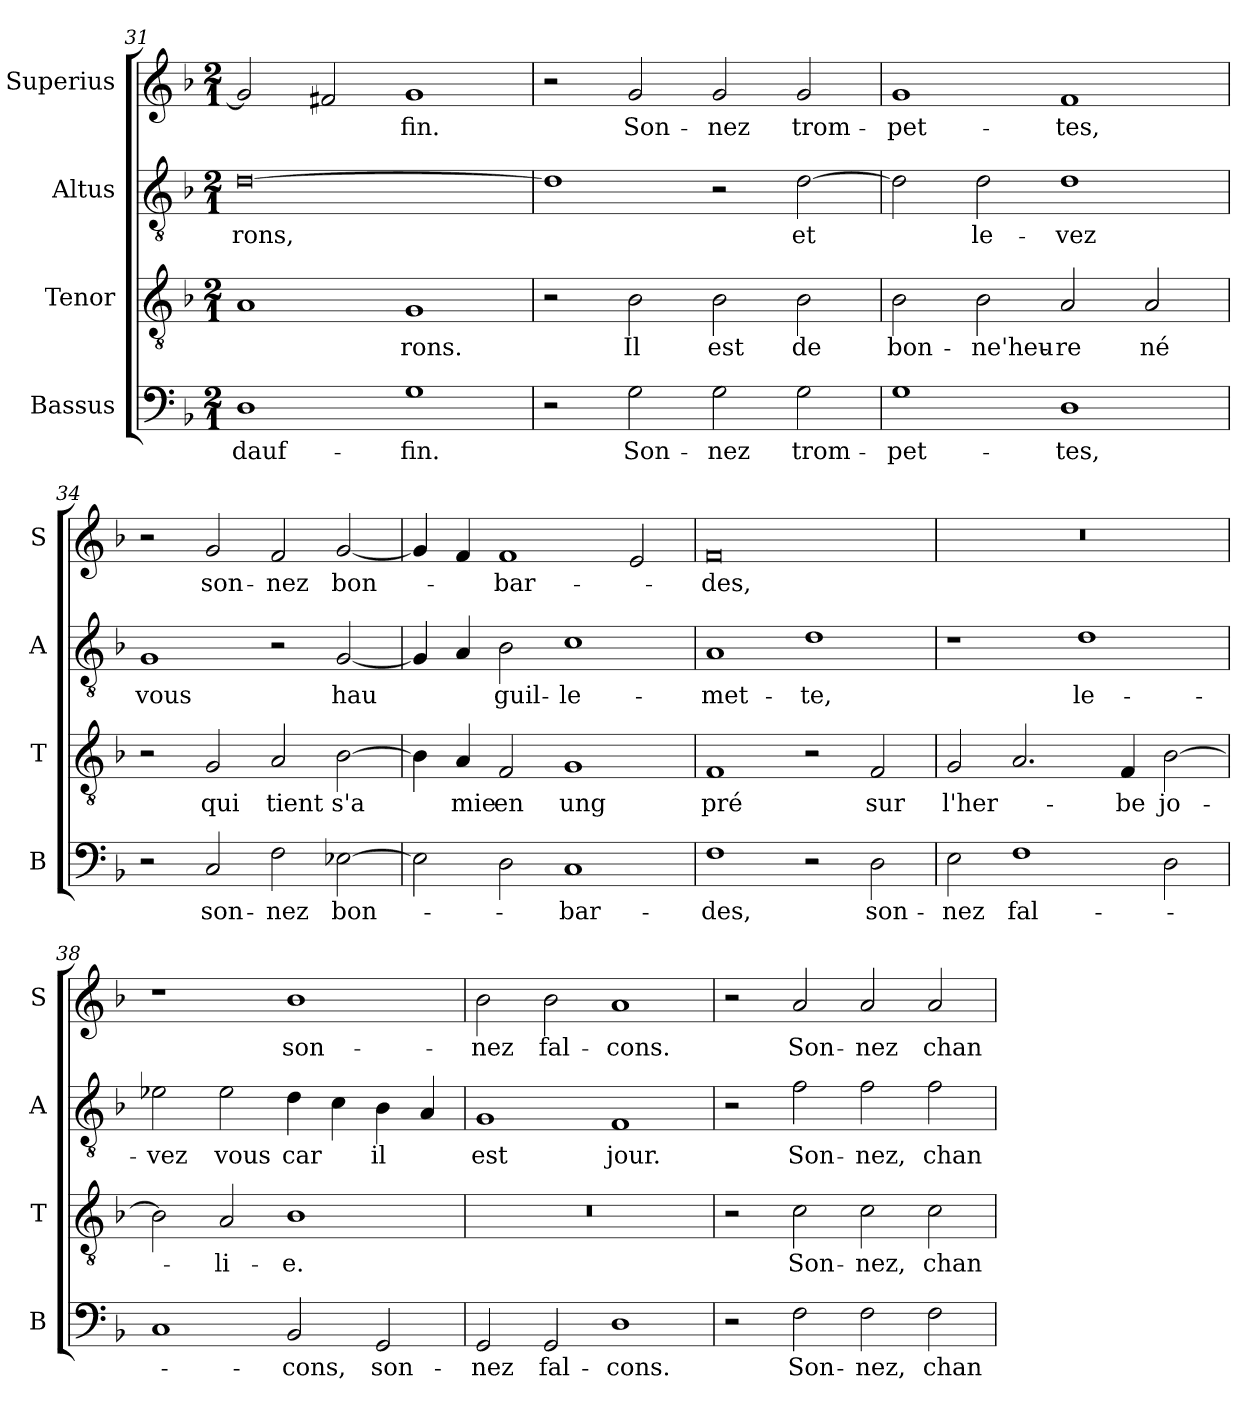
**kern	**text	**kern	**text	**kern	**text	**kern	**text
*part4	*part4	*part3	*part3	*part2	*part2	*part1	*part1
*staff4	*staff4	*staff3	*staff3	*staff2	*staff2	*staff1	*staff1
*I"Bassus	*	*I"Tenor	*	*I"Altus	*	*I"Superius	*
*I'B	*	*I'T	*	*I'A	*	*I'S	*
*clefF4	*	*clefGv2	*	*clefGv2	*	*clefG2	*
*k[b-]	*	*k[b-]	*	*k[b-]	*	*k[b-]	*
*M2/1	*	*M2/1	*	*M2/1	*	*M2/1	*
=31	=31	=31	=31	=31	=31	=31	=31
!	!LO:LY:i	!	!	!	!	!	!
1D	dauf-	1A	.	[0d	-rons,	2g]	.
.	.	.	.	.	.	2f#X	.
!	!LO:LY:i	!	!	!	!	!	!
1G	-fin.	1G	-rons.	.	.	1g	-fin.
=32	=32	=32	=32	=32	=32	=32	=32
2r	.	2r	.	1d]	.	2r	.
!	!LO:LY:i	!	!	!	!	!	!
2G	Son-	2B-	Il	.	.	2g	Son-
!	!LO:LY:i	!	!	!	!	!	!
2G	-nez	2B-	est	2r	.	2g	-nez
!	!LO:LY:i	!	!	!	!	!	!
2G	trom-	2B-	de	[2d	et	2g	trom-
=33	=33	=33	=33	=33	=33	=33	=33
!	!LO:LY:i	!	!	!	!	!	!
1G	-pet-	2B-	bon-	2d]	.	1g	-pet-
.	.	2B-	-ne'heu-	2d	le-	.	.
!	!LO:LY:i	!	!	!	!	!	!
1D	-tes,	2A	-re	1d	-vez	1f	-tes,
.	.	2A	né	.	.	.	.
=34	=34	=34	=34	=34	=34	=34	=34
2r	.	2r	.	1G	vous	2r	.
!	!LO:LY:i	!	!	!	!	!	!
2C	son-	2G	qui	.	.	2g	son-
!	!LO:LY:i	!	!	!	!	!	!
2F	-nez	2A	tient	2r	.	2f	-nez
!	!LO:LY:i	!	!	!	!	!	!
[2E-X	bon-	[2B-	s'a	[2G	hau	[2g	bon-
=35	=35	=35	=35	=35	=35	=35	=35
2E-]	.	4B-]	.	4G]	.	4g]	.
.	.	4A	mie	4A	.	4f	.
2D	.	2F	en	2B-	guil-	1f	-bar-
!	!LO:LY:i	!	!	!	!	!	!
1C	-bar-	1G	ung	1c	-le-	.	.
.	.	.	.	.	.	2e	.
=36	=36	=36	=36	=36	=36	=36	=36
!	!LO:LY:i	!	!	!	!	!	!
1F	-des,	1F	pré	1A	-met-	0f	-des,
2r	.	2r	.	1d	-te,	.	.
!	!LO:LY:i	!	!	!	!	!	!
2D	son-	2F	sur	.	.	.	.
=37	=37	=37	=37	=37	=37	=37	=37
!	!LO:LY:i	!	!	!	!	!	!
2E	-nez	2G	l'her-	1r	.	0r	.
!	!LO:LY:i	!	!	!	!	!	!
1F	fal-	2.A	.	.	.	.	.
.	.	.	.	1d	le-	.	.
.	.	4F	-be	.	.	.	.
2D	.	[2B-	jo-	.	.	.	.
=38	=38	=38	=38	=38	=38	=38	=38
1C	.	2B-]	.	2e-X	-vez	1r	.
.	.	2A	-li-	2e-	vous	.	.
!	!LO:LY:i	!	!	!	!	!	!
2BB-	-cons,	1B-	-e.	4d	car	1b-	son-
.	.	.	.	4c	.	.	.
!	!LO:LY:i	!	!	!	!	!	!
2GG	son-	.	.	4B-	il	.	.
.	.	.	.	4A	.	.	.
=39	=39	=39	=39	=39	=39	=39	=39
!	!LO:LY:i	!	!	!	!	!	!
2GG	-nez	0r	.	1G	est	2b-	-nez
!	!LO:LY:i	!	!	!	!	!	!
2GG	fal-	.	.	.	.	2b-	fal-
!	!LO:LY:i	!	!	!	!	!	!
1D	-cons.	.	.	1F	jour.	1a	-cons.
=40	=40	=40	=40	=40	=40	=40	=40
2r	.	2r	.	2r	.	2r	.
!	!LO:LY:i	!	!	!	!	!	!
2F	Son-	2c	Son-	2f	Son-	2a	Son-
!	!LO:LY:i	!	!	!	!	!	!
2F	-nez,	2c	-nez,	2f	-nez,	2a	-nez
!	!LO:LY:i	!	!	!	!	!	!
2F	chan-	2c	chan-	2f	chan-	2a	chan-
=	=	=	=	=	=	=	=
*-	*-	*-	*-	*-	*-	*-	*-
